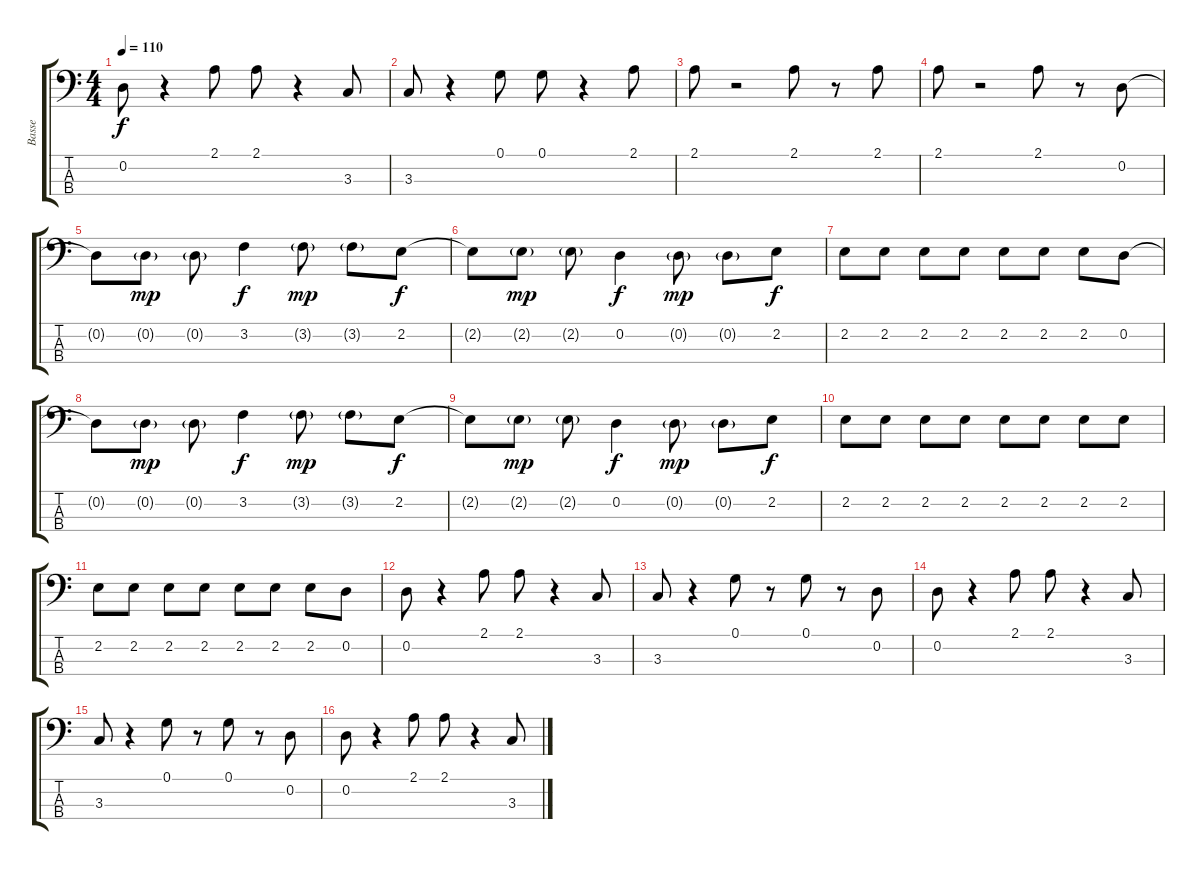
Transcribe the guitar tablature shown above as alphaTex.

\track ("Basse" "Basse") {instrument fretlessbass}
\staff {score tabs}
\tuning (G2 D2 A1 E1) {hide}
\ts (4 4)
\tempo 110
\clef f4
\ks c
0.2.8{dy f} r.4 2.1.8 2.1.8 r.4 3.3.8 |
3.3.8 r.4 0.1.8 0.1.8 r.4 2.1.8 |
2.1.8 r.2 2.1.8 r.8 2.1.8 |
2.1.8 r.2 2.1.8 r.8 0.2.8 |
0.2{t}.8 0.2{g}.8{dy mp} 0.2{g}.8 3.2.4{dy f} 3.2{g}.8{dy mp} 3.2{g}.8 2.2.8{dy f} |
2.2{t}.8 2.2{g}.8{dy mp} 2.2{g}.8 0.2.4{dy f} 0.2{g}.8{dy mp} 0.2{g}.8 2.2.8{dy f} |
2.2.8 2.2.8 2.2.8 2.2.8 2.2.8 2.2.8 2.2.8 0.2.8 |
0.2{t}.8 0.2{g}.8{dy mp} 0.2{g}.8 3.2.4{dy f} 3.2{g}.8{dy mp} 3.2{g}.8 2.2.8{dy f} |
2.2{t}.8 2.2{g}.8{dy mp} 2.2{g}.8 0.2.4{dy f} 0.2{g}.8{dy mp} 0.2{g}.8 2.2.8{dy f} |
2.2.8 2.2.8 2.2.8 2.2.8 2.2.8 2.2.8 2.2.8 2.2.8 |
2.2.8 2.2.8 2.2.8 2.2.8 2.2.8 2.2.8 2.2.8 0.2.8 |
0.2.8 r.4 2.1.8 2.1.8 r.4 3.3.8 |
3.3.8 r.4 0.1.8 r.8 0.1.8 r.8 0.2.8 |
0.2.8 r.4 2.1.8 2.1.8 r.4 3.3.8 |
3.3.8 r.4 0.1.8 r.8 0.1.8 r.8 0.2.8 |
0.2.8 r.4 2.1.8 2.1.8 r.4 3.3.8
